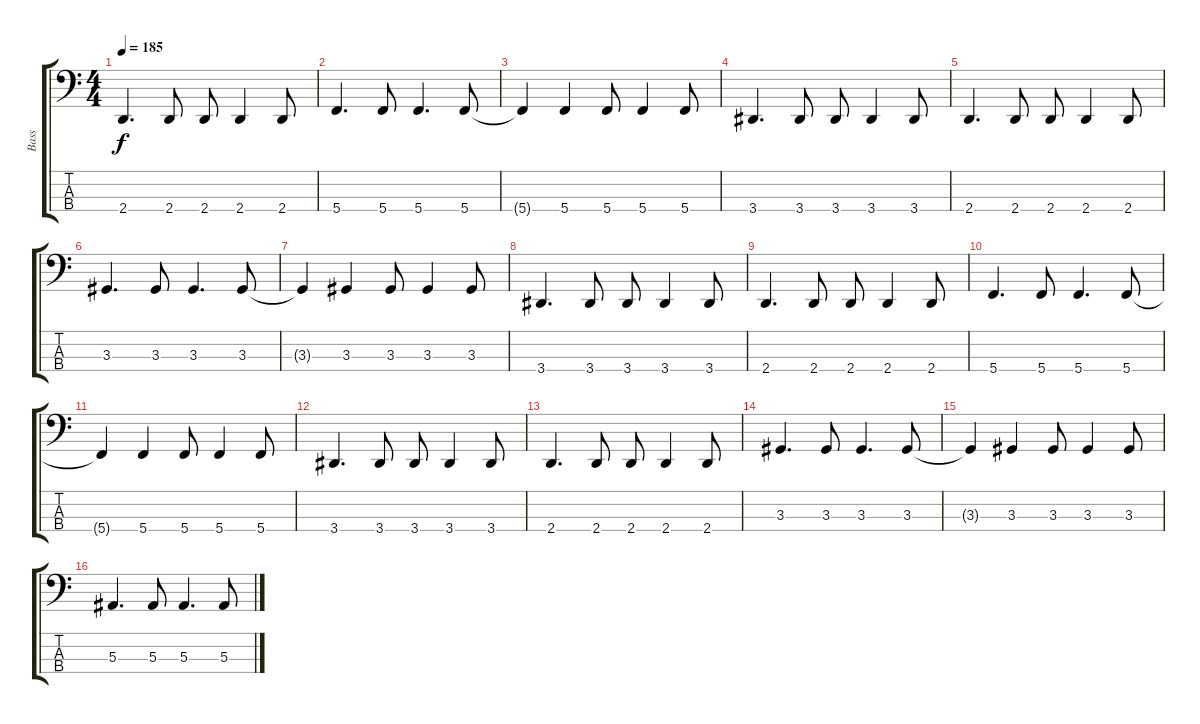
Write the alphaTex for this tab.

\track ("Bass" "Bass") {instrument electricbasspick}
\staff {score tabs}
\tuning (Eb2 Bb1 F1 C1) {hide}
\ts (4 4)
\tempo 185
\clef f4
\ks c
2.4.4{d dy f} 2.4.8 2.4.8 2.4.4 2.4.8 |
5.4.4{d} 5.4.8 5.4.4{d} 5.4.8 |
5.4{t}.4 5.4.4 5.4.8 5.4.4 5.4.8 |
3.4.4{d} 3.4.8 3.4.8 3.4.4 3.4.8 |
2.4.4{d} 2.4.8 2.4.8 2.4.4 2.4.8 |
3.3.4{d} 3.3.8 3.3.4{d} 3.3.8 |
3.3{t}.4 3.3.4 3.3.8 3.3.4 3.3.8 |
3.4.4{d} 3.4.8 3.4.8 3.4.4 3.4.8 |
2.4.4{d} 2.4.8 2.4.8 2.4.4 2.4.8 |
5.4.4{d} 5.4.8 5.4.4{d} 5.4.8 |
5.4{t}.4 5.4.4 5.4.8 5.4.4 5.4.8 |
3.4.4{d} 3.4.8 3.4.8 3.4.4 3.4.8 |
2.4.4{d} 2.4.8 2.4.8 2.4.4 2.4.8 |
3.3.4{d} 3.3.8 3.3.4{d} 3.3.8 |
3.3{t}.4 3.3.4 3.3.8 3.3.4 3.3.8 |
5.3.4{d} 5.3.8 5.3.4{d} 5.3.8
